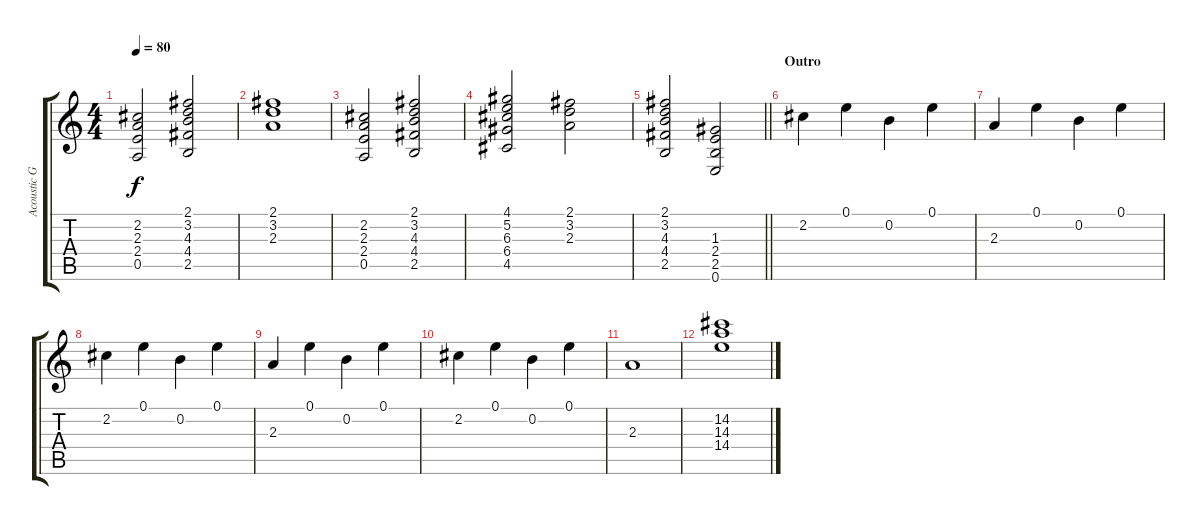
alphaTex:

\track ("Acoustic Guitar" "Acoustic G") {instrument acousticguitarsteel}
\staff {score tabs}
\tuning (E4 B3 G3 D3 A2 E2) {hide}
\ts (4 4)
\tempo 80
\clef g2
\ks c
(2.2 2.3 2.4 0.5).2{dy f} (2.1 3.2 4.3 4.4 2.5).2 |
(2.1 3.2 2.3).1 |
(2.2 2.3 2.4 0.5).2 (2.1 3.2 4.3 4.4 2.5).2 |
(4.1 5.2 6.3 6.4 4.5).2 (2.1 3.2 2.3).2 |
\barLineRight lightlight
(2.1 3.2 4.3 4.4 2.5).2 (1.3 2.4 2.5 0.6).2 |
\section ("" "Outro")
2.2.4 0.1.4 0.2.4 0.1.4 |
2.3.4 0.1.4 0.2.4 0.1.4 |
2.2.4 0.1.4 0.2.4 0.1.4 |
2.3.4 0.1.4 0.2.4 0.1.4 |
2.2.4 0.1.4 0.2.4 0.1.4 |
2.3.1 |
(14.2 14.3 14.4).1
